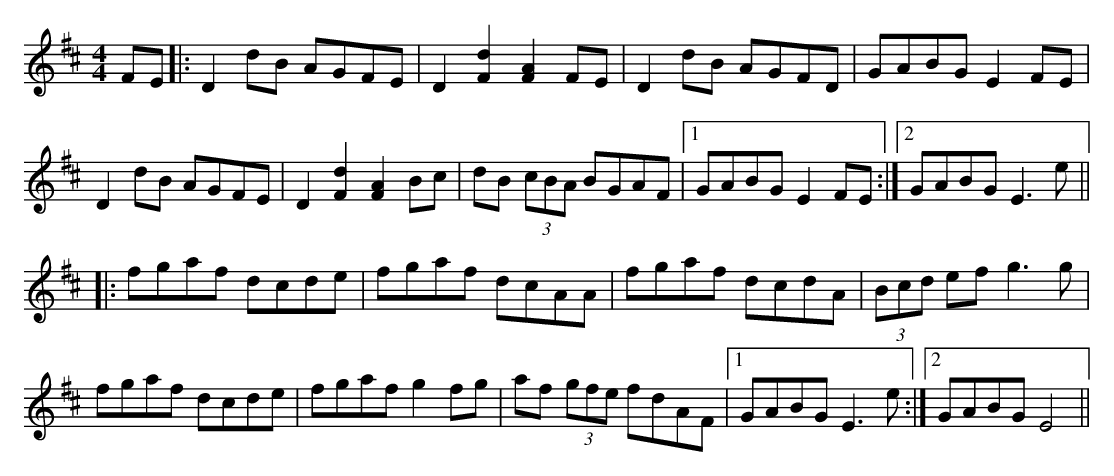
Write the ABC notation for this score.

X:1
M:4/4
K:D
FE|:D2dB AGFE|D2 [d2F2] [A2F2] FE|D2 dB AGFD|GABG E2FE|
D2dB AGFE|D2 [d2F2] [A2F2] Bc|dB (3cBA BGAF|1 GABG E2 FE:|2 GABG E3 e||
|:fgaf dcde|fgaf dcAA|fgaf dcdA|(3Bcd efg3 g|
fgaf dcde|fgaf g2 fg|af (3gfe fdAF|1 GABG E3 e:|2 GABG E4||
